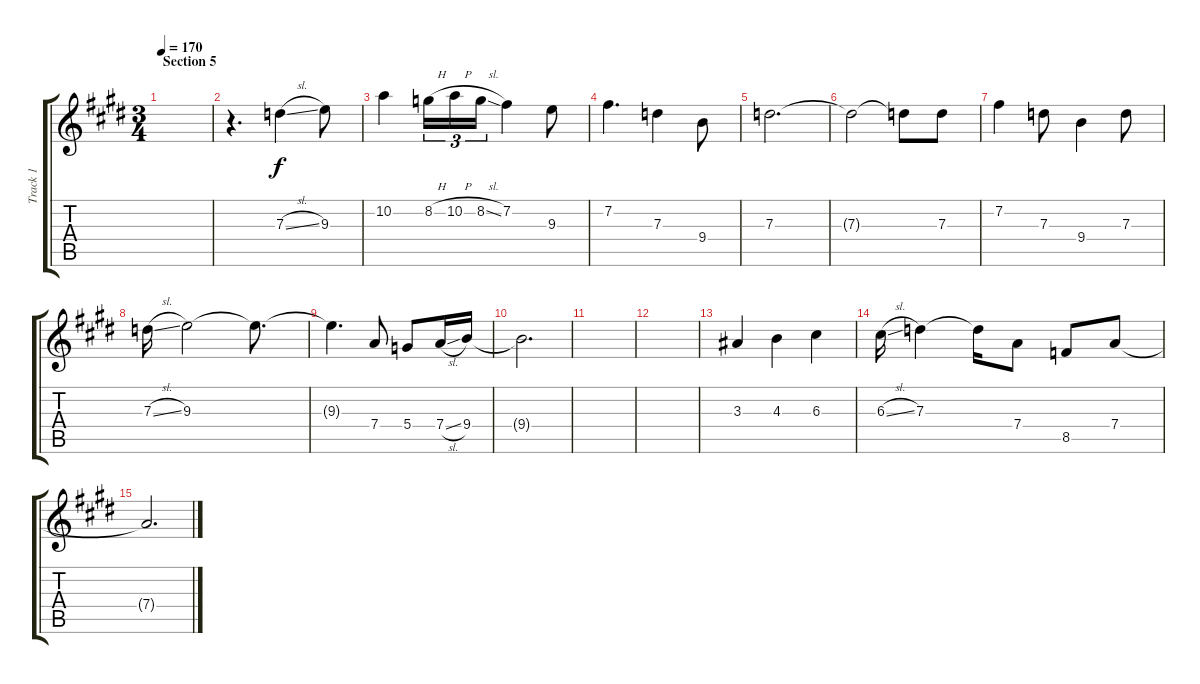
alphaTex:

\track ("Track 1" "Track 1") {instrument electricguitarjazz}
\staff {score tabs}
\tuning (E4 B3 G3 D3 A2 E2) {hide}
\ts (3 4)
\section ("" "Section 5")
\tempo 170
\clef g2
\ks e
|
r.4{d} 7.3{sl}.4 9.3.8 |
10.2.4 8.2{h}.16{tu (3 2)} 10.2{h}.16{tu (3 2)} 8.2{sl}.16{tu (3 2)} 7.2.4 9.3.8 |
7.2.4{d} 7.3.4 9.4.8 |
7.3.2{d} |
7.3{t}.2 7.3{t}.8 7.3.8 |
7.2.4 7.3.8 9.4.4 7.3.8 |
7.3{sl}.16 9.3.2 9.3{t}.8{d} |
9.3{t}.4{d} 7.4.8 5.4.8 7.4{sl}.16 9.4.16 |
9.4{t}.2{d} |
|
|
3.3.4 4.3.4 6.3.4 |
6.3{sl}.16 7.3.4 7.3{t}.16 7.4.8 8.5.8 7.4.8 |
7.4{t}.2{d}
